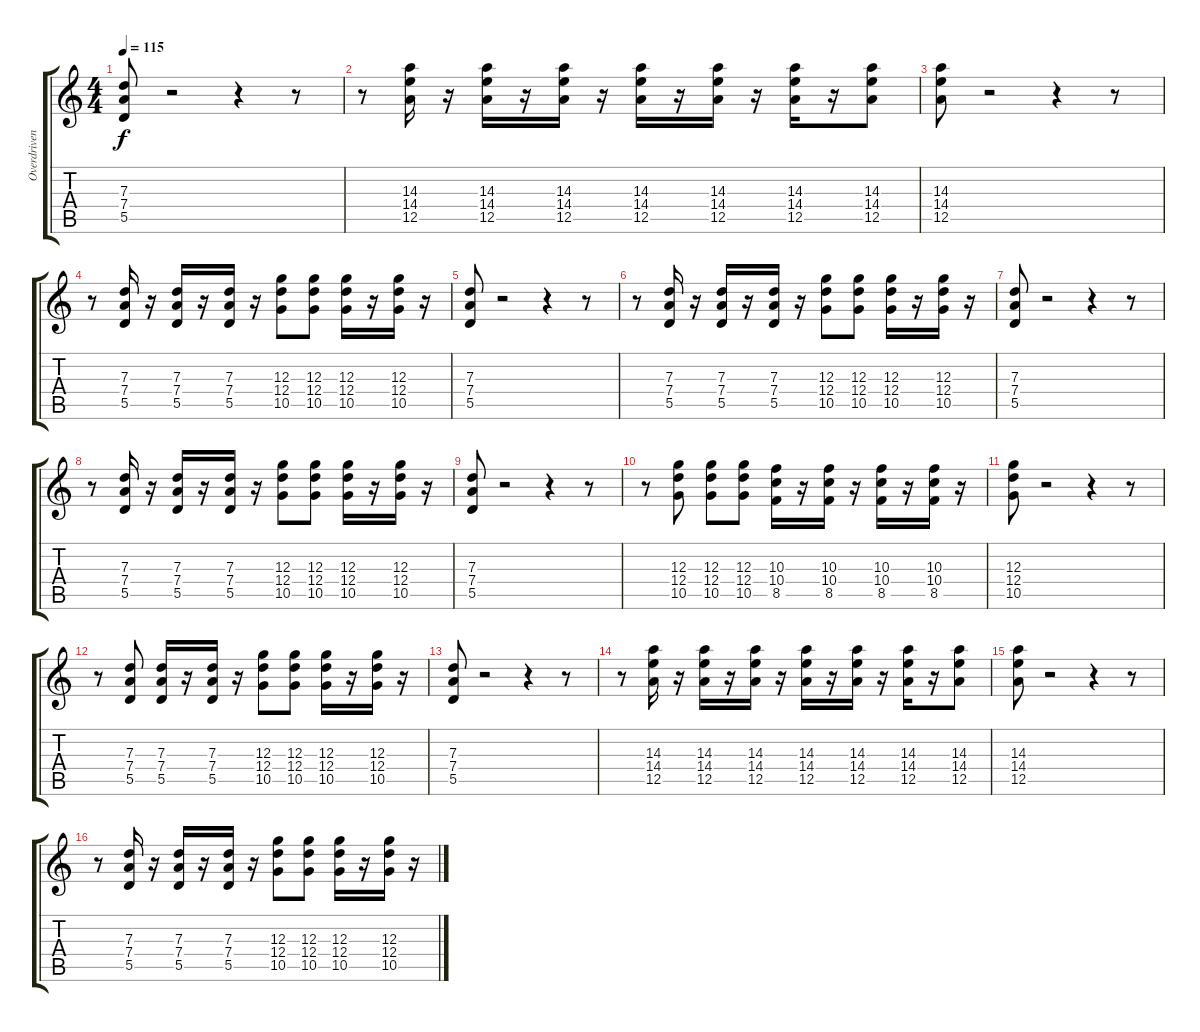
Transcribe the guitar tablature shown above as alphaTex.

\track ("Overdriven Guitar" "Overdriven") {instrument overdrivenguitar}
\staff {score tabs}
\tuning (E4 B3 G3 D3 A2 E2) {hide}
\ts (4 4)
\tempo 115
\clef g2
\ks c
(7.3 7.4 5.5).8{dy f} r.2 r.4 r.8 |
r.8 (14.3 14.4 12.5).16 r.16 (14.3 14.4 12.5).16 r.16 (14.3 14.4 12.5).16 r.16 (14.3 14.4 12.5).16 r.16 (14.3 14.4 12.5).16 r.16 (14.3 14.4 12.5).16 r.16 (14.3 14.4 12.5).8 |
(14.3 14.4 12.5).8 r.2 r.4 r.8 |
r.8 (7.3 7.4 5.5).16 r.16 (7.3 7.4 5.5).16 r.16 (7.3 7.4 5.5).16 r.16 (12.3 12.4 10.5).8 (12.3 12.4 10.5).8 (12.3 12.4 10.5).16 r.16 (12.3 12.4 10.5).16 r.16 |
(7.3 7.4 5.5).8 r.2 r.4 r.8 |
r.8 (7.3 7.4 5.5).16 r.16 (7.3 7.4 5.5).16 r.16 (7.3 7.4 5.5).16 r.16 (12.3 12.4 10.5).8 (12.3 12.4 10.5).8 (12.3 12.4 10.5).16 r.16 (12.3 12.4 10.5).16 r.16 |
(7.3 7.4 5.5).8 r.2 r.4 r.8 |
r.8 (7.3 7.4 5.5).16 r.16 (7.3 7.4 5.5).16 r.16 (7.3 7.4 5.5).16 r.16 (12.3 12.4 10.5).8 (12.3 12.4 10.5).8 (12.3 12.4 10.5).16 r.16 (12.3 12.4 10.5).16 r.16 |
(7.3 7.4 5.5).8 r.2 r.4 r.8 |
r.8 (12.3 12.4 10.5).8 (12.3 12.4 10.5).8 (12.3 12.4 10.5).8 (10.3 10.4 8.5).16 r.16 (10.3 10.4 8.5).16 r.16 (10.3 10.4 8.5).16 r.16 (10.3 10.4 8.5).16 r.16 |
(12.3 12.4 10.5).8 r.2 r.4 r.8 |
r.8 (7.3 7.4 5.5).8 (7.3 7.4 5.5).16 r.16 (7.3 7.4 5.5).16 r.16 (12.3 12.4 10.5).8 (12.3 12.4 10.5).8 (12.3 12.4 10.5).16 r.16 (12.3 12.4 10.5).16 r.16 |
(7.3 7.4 5.5).8 r.2 r.4 r.8 |
r.8 (14.3 14.4 12.5).16 r.16 (14.3 14.4 12.5).16 r.16 (14.3 14.4 12.5).16 r.16 (14.3 14.4 12.5).16 r.16 (14.3 14.4 12.5).16 r.16 (14.3 14.4 12.5).16 r.16 (14.3 14.4 12.5).8 |
(14.3 14.4 12.5).8 r.2 r.4 r.8 |
r.8 (7.3 7.4 5.5).16 r.16 (7.3 7.4 5.5).16 r.16 (7.3 7.4 5.5).16 r.16 (12.3 12.4 10.5).8 (12.3 12.4 10.5).8 (12.3 12.4 10.5).16 r.16 (12.3 12.4 10.5).16 r.16
